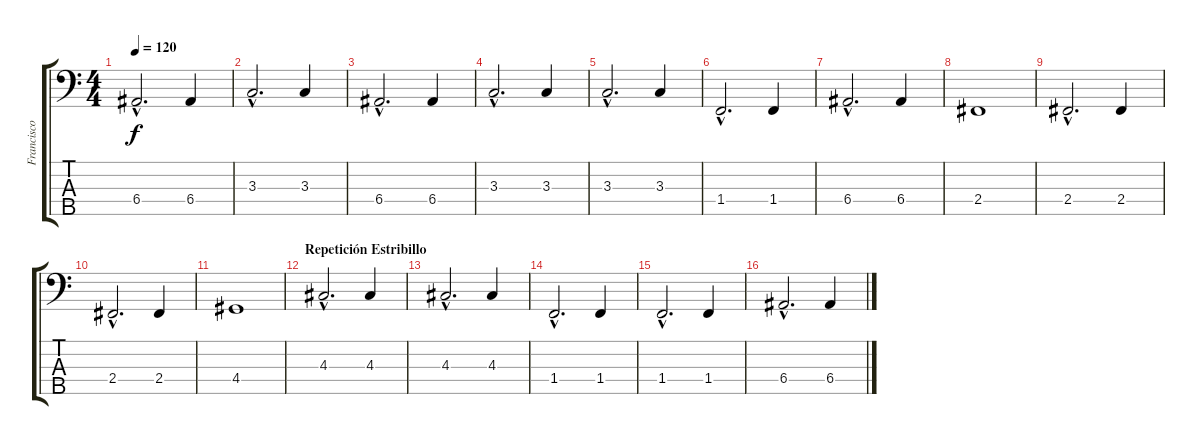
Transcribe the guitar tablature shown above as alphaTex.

\track ("Francisco Fidalgo (Bajo)" "Francisco ") {instrument electricbassfinger}
\staff {score tabs}
\tuning (G2 D2 A1 E1 B0) {hide}
\ts (4 4)
\tempo 120
\clef f4
\ks c
6.4{hac}.2{d dy f} 6.4.4 |
3.3{hac}.2{d} 3.3.4 |
6.4{hac}.2{d} 6.4.4 |
3.3{hac}.2{d} 3.3.4 |
3.3{hac}.2{d} 3.3.4 |
1.4{hac}.2{d} 1.4.4 |
6.4{hac}.2{d} 6.4.4 |
2.4.1 |
2.4{hac}.2{d} 2.4.4 |
2.4{hac}.2{d} 2.4.4 |
4.4.1 |
\section ("" "Repetición Estribillo")
4.3{hac}.2{d} 4.3.4 |
4.3{hac}.2{d} 4.3.4 |
1.4{hac}.2{d} 1.4.4 |
1.4{hac}.2{d} 1.4.4 |
6.4{hac}.2{d} 6.4.4
